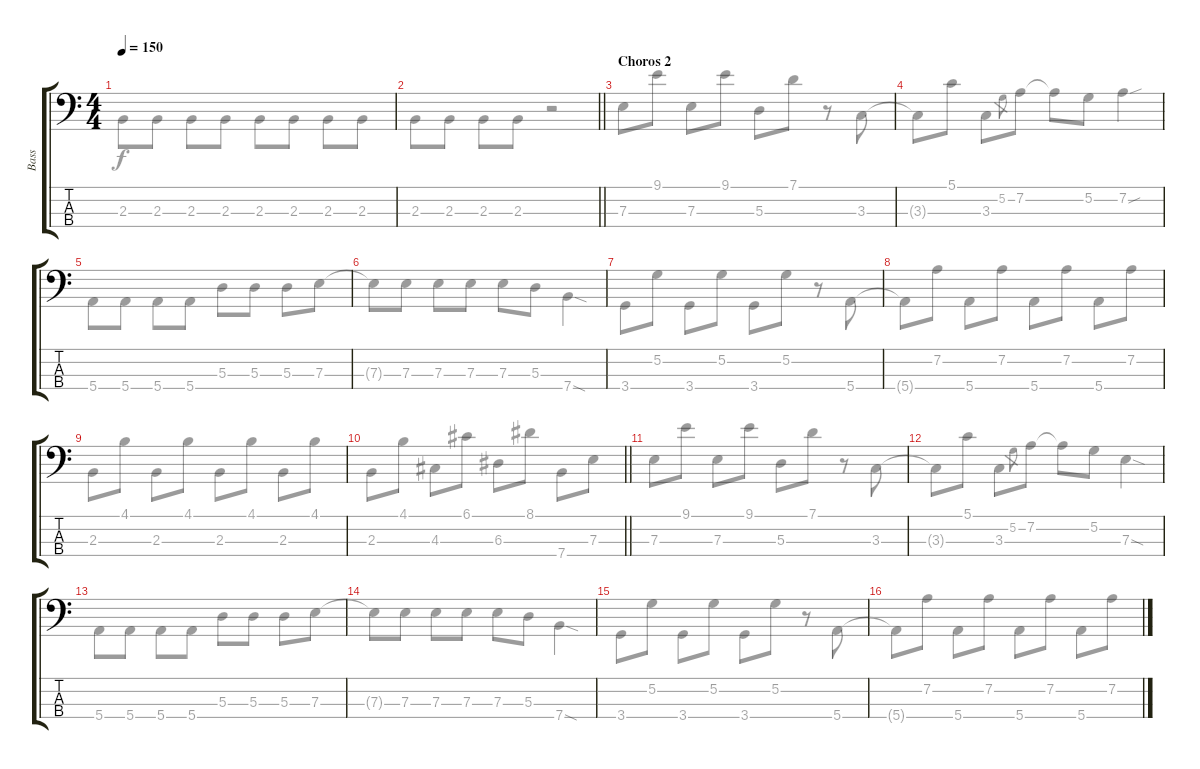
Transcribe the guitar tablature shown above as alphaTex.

\track ("Bass" "Bass") {instrument electricbassfinger}
\staff {score tabs}
\tuning (G2 D2 A1 E1) {hide}
\voice
\ts (4 4)
\tempo 150
\clef f4
\ks c
|
\barLineRight lightlight
|
\section ("" "Choros 2")
|
|
|
|
|
|
|
\barLineRight lightlight
|
|
|
|
|
|
\voice
\clef f4
\ks c
2.3.8{dy f} 2.3.8 2.3.8 2.3.8 2.3.8 2.3.8 2.3.8 2.3.8 |
\barLineRight lightlight
2.3.8 2.3.8 2.3.8 2.3.8 r.2 |
7.3.8 9.1.8 7.3.8 9.1.8 5.3.8 7.1.8 r.8 3.3.8 |
3.3{t}.8 5.1.8 3.3.8 5.2.8{gr} 7.2.8 7.2{t}.8 5.2.8 7.2{sou}.4 |
5.4.8 5.4.8 5.4.8 5.4.8 5.3.8 5.3.8 5.3.8 7.3.8 |
7.3{t}.8 7.3.8 7.3.8 7.3.8 7.3.8 5.3.8 7.4{sod}.4 |
3.4.8 5.2.8 3.4.8 5.2.8 3.4.8 5.2.8 r.8 5.4.8 |
5.4{t}.8 7.2.8 5.4.8 7.2.8 5.4.8 7.2.8 5.4.8 7.2.8 |
2.3.8 4.1.8 2.3.8 4.1.8 2.3.8 4.1.8 2.3.8 4.1.8 |
\barLineRight lightlight
2.3.8 4.1.8 4.3.8 6.1.8 6.3.8 8.1.8 7.4.8 7.3.8 |
7.3.8 9.1.8 7.3.8 9.1.8 5.3.8 7.1.8 r.8 3.3.8 |
3.3{t}.8 5.1.8 3.3.8 5.2.8{gr} 7.2.8 7.2{t}.8 5.2.8 7.3{sod}.4 |
5.4.8 5.4.8 5.4.8 5.4.8 5.3.8 5.3.8 5.3.8 7.3.8 |
7.3{t}.8 7.3.8 7.3.8 7.3.8 7.3.8 5.3.8 7.4{sod}.4 |
3.4.8 5.2.8 3.4.8 5.2.8 3.4.8 5.2.8 r.8 5.4.8 |
5.4{t}.8 7.2.8 5.4.8 7.2.8 5.4.8 7.2.8 5.4.8 7.2.8
